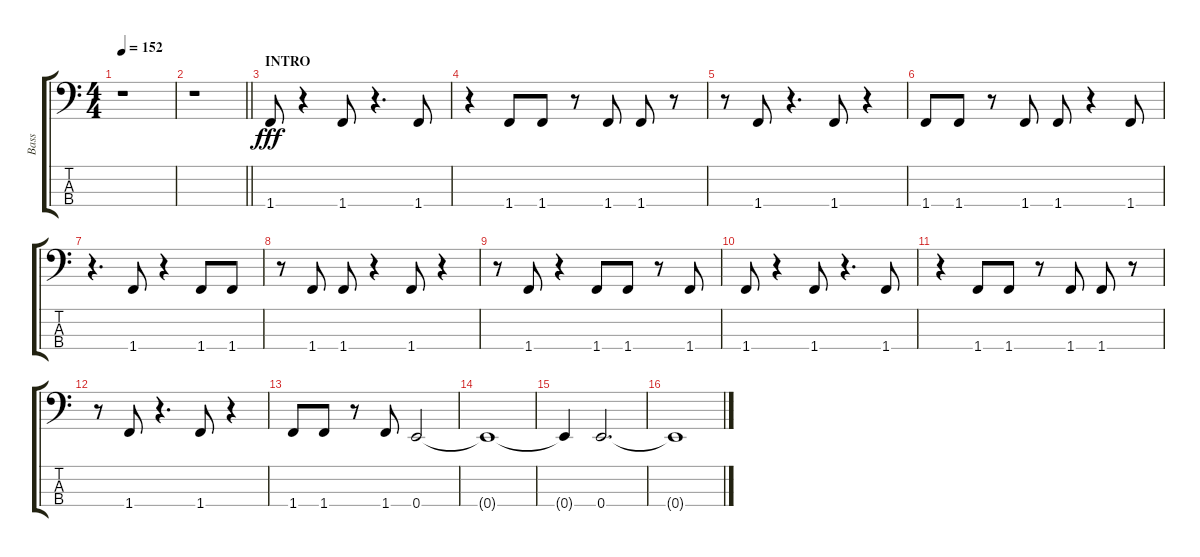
\track ("Bass" "Bass") {instrument electricbasspick}
\staff {score tabs}
\tuning (G2 D2 A1 E1) {hide}
\ts (4 4)
\tempo 152
\clef f4
\ks c
r.1{dy fff instrument electricbasspick} |
\barLineRight lightlight
r.1 |
\section ("" "INTRO")
1.4.8 r.4 1.4.8 r.4{d} 1.4.8 |
r.4 1.4.8 1.4.8 r.8 1.4.8 1.4.8 r.8 |
r.8 1.4.8 r.4{d} 1.4.8 r.4 |
1.4.8 1.4.8 r.8 1.4.8 1.4.8 r.4 1.4.8 |
r.4{d} 1.4.8 r.4 1.4.8 1.4.8 |
r.8 1.4.8 1.4.8 r.4 1.4.8 r.4 |
r.8 1.4.8 r.4 1.4.8 1.4.8 r.8 1.4.8 |
1.4.8 r.4 1.4.8 r.4{d} 1.4.8 |
r.4 1.4.8 1.4.8 r.8 1.4.8 1.4.8 r.8 |
r.8 1.4.8 r.4{d} 1.4.8 r.4 |
1.4.8 1.4.8 r.8 1.4.8 0.4.2 |
0.4{t}.1 |
0.4{t}.4 0.4.2{d} |
0.4{t}.1
